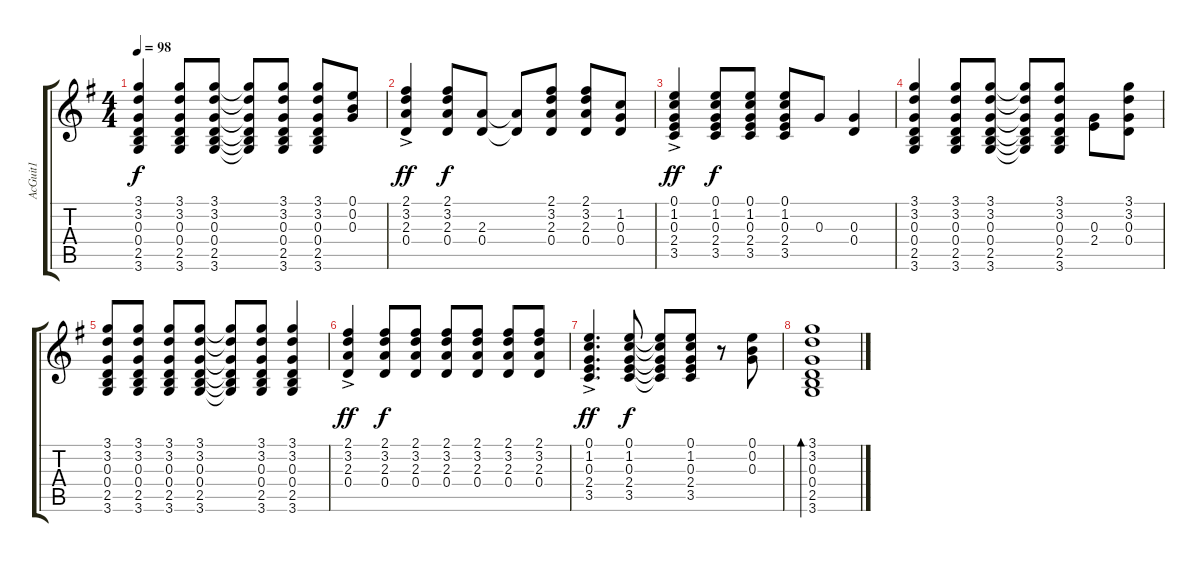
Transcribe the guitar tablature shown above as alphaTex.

\track ("AcGuit1" "AcGuit1") {instrument acousticguitarsteel}
\staff {score tabs}
\tuning (E4 B3 G3 D3 A2 E2) {hide}
\ts (4 4)
\tempo 98
\clef g2
\ks g
(3.1 3.2 0.3 0.4 2.5 3.6).4{dy f} (3.1 3.2 0.3 0.4 2.5 3.6).8 (3.1 3.2 0.3 0.4 2.5 3.6).8 (3.1{t} 3.2{t} 0.3{t} 0.4{t} 2.5{t} 3.6{t}).8 (3.1 3.2 0.3 0.4 2.5 3.6).8 (3.1 3.2 0.3 0.4 2.5 3.6).8 (0.1 0.2 0.3).8 |
(2.1{ac} 3.2{ac} 2.3{ac} 0.4{ac}).4{dy ff} (2.1 3.2 2.3 0.4).8{dy f} (2.3 0.4).8 (2.3{t} 0.4{t}).8 (2.1 3.2 2.3 0.4).8 (2.1 3.2 2.3 0.4).8 (1.2 0.3 0.4).8 |
(0.1{ac} 1.2{ac} 0.3{ac} 2.4{ac} 3.5{ac}).4{dy ff} (0.1 1.2 0.3 2.4 3.5).8{dy f} (0.1 1.2 0.3 2.4 3.5).8 (0.1 1.2 0.3 2.4 3.5).8 0.3.8 (0.3 0.4).4 |
(3.1 3.2 0.3 0.4 2.5 3.6).4 (3.1 3.2 0.3 0.4 2.5 3.6).8 (3.1 3.2 0.3 0.4 2.5 3.6).8 (3.1{t} 3.2{t} 0.3{t} 0.4{t} 2.5{t} 3.6{t}).8 (3.1 3.2 0.3 0.4 2.5 3.6).8 (0.3 2.4).8 (3.1 3.2 0.3 0.4).8 |
(3.1 3.2 0.3 0.4 2.5 3.6).8 (3.1 3.2 0.3 0.4 2.5 3.6).8 (3.1 3.2 0.3 0.4 2.5 3.6).8 (3.1 3.2 0.3 0.4 2.5 3.6).8 (3.1{t} 3.2{t} 0.3{t} 0.4{t} 2.5{t} 3.6{t}).8 (3.1 3.2 0.3 0.4 2.5 3.6).8 (3.1 3.2 0.3 0.4 2.5 3.6).4 |
(2.1{ac} 3.2{ac} 2.3{ac} 0.4{ac}).4{dy ff} (2.1 3.2 2.3 0.4).8{dy f} (2.1 3.2 2.3 0.4).8 (2.1 3.2 2.3 0.4).8 (2.1 3.2 2.3 0.4).8 (2.1 3.2 2.3 0.4).8 (2.1 3.2 2.3 0.4).8 |
(0.1{ac} 1.2{ac} 0.3{ac} 2.4{ac} 3.5{ac}).4{d dy ff} (0.1 1.2 0.3 2.4 3.5).8{dy f} (0.1{t} 1.2{t} 0.3{t} 2.4{t} 3.5{t}).8 (0.1 1.2 0.3 2.4 3.5).8 r.8 (0.1 0.2 0.3).8 |
(3.1 3.2 0.3 0.4 2.5 3.6).1{bd 30}
